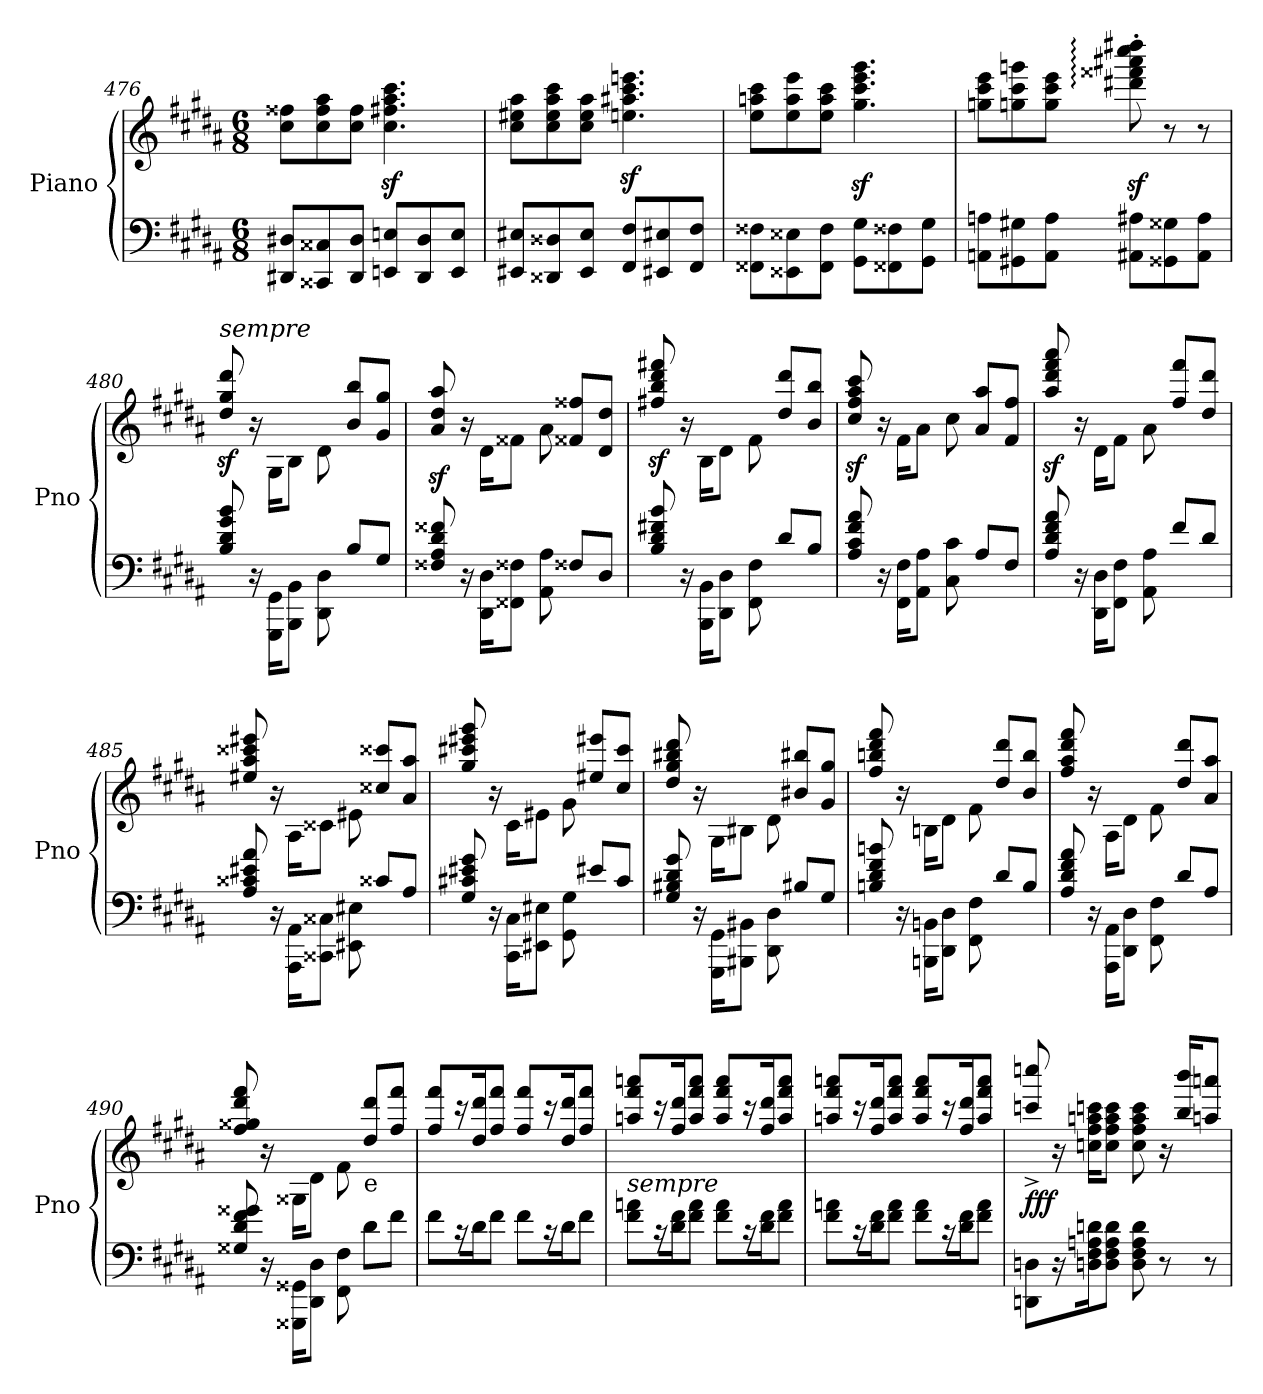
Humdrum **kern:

**kern	**kern	**dynam
*part1	*part1	*part1
*staff2	*staff1	*staff1/2
*I"Piano	*	*
*I'Pno	*	*
*clefF4	*clefG2	*
*k[f#c#g#d#a#]	*k[f#c#g#d#a#]	*
*M6/8	*M6/8	*
=476	=476	=476
8DD#X/ 8D#X/L	8cc#\ 8ff##X\L	.
8CC##X/ 8C##X/	8cc#\ 8ff##\ 8aa#\	.
8DD#/ 8D#/J	8cc#\ 8ff##\J	.
8EEn/ 8En/L	4.cc#\z< 4.ff#X\z< 4.aa#\z< 4.ccc#\z<	.
8DD#/ 8D#/	.	.
8EE/ 8E/J	.	.
=477	=477	=477
8EE#X/ 8E#X/L	8cc#\ 8ee#X\ 8aa#\L	.
8DD##X/ 8D##X/	8cc#\ 8ee#\ 8aa#\ 8ccc#\	.
8EE#/ 8E#/J	8cc#\ 8ee#\ 8aa#\J	.
8FF#/ 8F#/L	4.een\z< 4.aa#X\z< 4.ccc#\z< 4.eeen\z<	.
8EE#X/ 8E#X/	.	.
8FF#/ 8F#/J	.	.
=478	=478	=478
8FF##X\ 8F##X\L	8ee\ 8aan\ 8ccc#\L	.
8EE##X\ 8E##X\	8ee\ 8aa\ 8eee\	.
8FF##\ 8F##\J	8ee\ 8aa\ 8ccc#\J	.
8GG#\ 8G#\L	4.gg#\z< 4.ccc#\z< 4.eee\z< 4.ggg#\z<	.
8FF##X\ 8F##X\	.	.
8GG#\ 8G#\J	.	.
!!LO:LB:g=z
=479	=479	=479
8AAn\ 8An\L	8ggn\ 8ccc#\ 8eee\L	.
8GG#X\ 8G#X\	8ggn\ 8ccc#\ 8gggn\	.
8AA\ 8A\J	8gg\ 8ccc#\ 8eee\J	.
8AA#X\ 8A#X\L	8ddd#X\z<:' 8fff##X\z<:' 8aaa#X\z<:' 8cccc#\z<:' 8dddd#X\z<:'	.
8GG##X\ 8G##X\	8r	.
8AA#\ 8A#\J	8r	.
=480	=480	=480
!	!LO:TX:a:i:t=sempre	!
8B/ 8d#/ 8g#/ 8b/	8dd#/z< 8gg#/z< 8ddd#/z<	.
16r	16r	.
16GGG#\ 16GG#\KL	16G#\KL	.
8BBB\ 8BB\J	8B\J	.
8DD#\ 8D#\	8d#\	.
8B/L	8b/ 8bb/L	.
8G#/J	8g#/ 8gg#/J	.
=481	=481	=481
8F##X/ 8A#/ 8d#/ 8f##X/	8a#/z< 8dd#/z< 8aa#/z<	.
16r	16r	.
16DD#\ 16D#\KL	16d#\KL	.
8FF##X\ 8F##X\J	8f##X\J	.
8AA#\ 8A#\	8a#\	.
8F##X/L	8f##X/ 8ff##X/L	.
8D#/J	8d#/ 8dd#/J	.
=482	=482	=482
8B/ 8d#/ 8f#X/ 8b/	8ff#X/z< 8bb/z< 8ddd#/z< 8fff#X/z<	.
16r	16r	.
16BBB\ 16BB\KL	16B\KL	.
8DD#\ 8D#\J	8d#\J	.
8FF#\ 8F#\	8f#\	.
8d#/L	8dd#/ 8ddd#/L	.
8B/J	8b/ 8bb/J	.
!!LO:LB:g=z
=483	=483	=483
8A#/ 8c#/ 8f#/ 8a#/	8cc#/z< 8ff#/z< 8aa#/z< 8ccc#/z<	.
16r	16r	.
16FF#\ 16F#\KL	16f#\KL	.
8AA#\ 8A#\J	8a#\J	.
8C#\ 8c#\	8cc#\	.
8A#/L	8a#/ 8aa#/L	.
8F#/J	8f#/ 8ff#/J	.
=484	=484	=484
!	!	!LO:DY:b=2
8A#/ 8d#/ 8f#/ 8a#/	8aa#/z< 8ddd#/z< 8fff#/z< 8aaa#/z<	other-dynamics
16r	16r	.
16DD#\ 16D#\KL	16d#\KL	.
8FF#\ 8F#\J	8f#\J	.
8AA#\ 8A#\	8a#\	.
8f#/L	8ff#/ 8fff#/L	.
8d#/J	8dd#/ 8ddd#/J	.
=485	=485	=485
!	!	!LO:DY:b
8A#/ 8c##X/ 8e#X/ 8a#/	8ee#X/ 8aa#/ 8ccc##X/ 8eee#X/	other-dynamics
16r	16r	.
16AAA#\ 16AA#\KL	16A#\KL	.
8CC##X\ 8C##X\J	8c##X\J	.
8EE#X\ 8E#X\	8e#X\	.
8c##X/L	8cc##X/ 8ccc##X/L	.
8A#/J	8a#/ 8aa#/J	.
=486	=486	=486
8G#/ 8c#X/ 8e#X/ 8g#/	8gg#/ 8ccc#X/ 8eee#X/ 8ggg#/	.
16r	16r	.
16CC#\ 16C#\KL	16c#\KL	.
8EE#X\ 8E#X\J	8e#X\J	.
8GG#\ 8G#\	8g#\	.
8e#X/L	8ee#X/ 8eee#X/L	.
8c#/J	8cc#/ 8ccc#/J	.
!!LO:LB:g=z
=487	=487	=487
8G#/ 8B#X/ 8d#/ 8g#/	8dd#/ 8gg#/ 8bb#X/ 8ddd#/	.
16r	16r	.
16GGG#\ 16GG#\KL	16G#\KL	.
8BBB#X\ 8BB#X\J	8B#X\J	.
8DD#\ 8D#\	8d#\	.
8B#X/L	8b#X/ 8bb#X/L	.
8G#/J	8g#/ 8gg#/J	.
=488	=488	=488
8Bn/ 8d#/ 8f#/ 8bn/	8ff#/ 8bbn/ 8ddd#/ 8fff#/	.
16r	16r	.
16BBBn\ 16BBn\KL	16Bn\KL	.
8DD#\ 8D#\J	8d#\J	.
8FF#\ 8F#\	8f#\	.
8d#/L	8dd#/ 8ddd#/L	.
8B/J	8b/ 8bb/J	.
=489	=489	=489
8A#/ 8d#/ 8f#/ 8a#/	8ff#/ 8aa#/ 8ddd#/ 8fff#/	.
16r	16r	.
16AAA#\ 16AA#\KL	16A#\KL	.
8DD#\ 8D#\J	8d#\J	.
8FF#\ 8F#\	8f#\	.
8d#/L	8dd#/ 8ddd#/L	.
8A#/J	8a#/ 8aa#/J	.
=490	=490	=490
8G##X/ 8d#/ 8f#/ 8g##X/	8ff#/ 8gg##X/ 8ddd#/ 8fff#/	.
16r	16r	.
16GGG##X\ 16GG##X\KL	16G##X\KL	.
8DD#\ 8D#\J	8d#\J	.
8FF#\ 8F#\	8f#\	.
!	!LO:TX:b:t=e	!
8d#\L	8dd#/ 8ddd#/L	.
8f#\J	8ff#/ 8fff#/J	.
!!LO:PB:g=z
=491	=491	=491
!	!	!LO:DY:b
8f#\L	8ff#/ 8fff#/L	other-dynamics
16rc	16rccc	.
16d#\K	16dd#/ 16ddd#/K	.
8f#\J	8ff#/ 8fff#/J	.
8f#\L	8ff#/ 8fff#/L	.
16rc	16rccc	.
16d#\K	16dd#/ 16ddd#/K	.
8f#\J	8ff#/ 8fff#/J	.
=492	=492	=492
!LO:TX:a:i:t=sempre	!	!
8f#\ 8an\L	8aan/ 8fff#/ 8aaan/L	.
16rc	16rccc	.
16d#\ 16f#\K	16ff#/ 16ddd#/K	.
8f#\ 8a\J	8aa/ 8fff#/ 8aaa/J	.
8f#\ 8a\L	8aa/ 8fff#/ 8aaa/L	.
16rc	16rccc	.
16d#\ 16f#\K	16ff#/ 16ddd#/K	.
8f#\ 8a\J	8aa/ 8fff#/ 8aaa/J	.
=493	=493	=493
8f#\ 8an\L	8aan/ 8fff#/ 8aaan/L	.
16rc	16rccc	.
16d#\ 16f#\K	16ff#/ 16ddd#/K	.
8f#\ 8a\J	8aa/ 8fff#/ 8aaa/J	.
8f#\ 8a\L	8aa/ 8fff#/ 8aaa/L	.
16rc	16rccc	.
16d#\ 16f#\K	16ff#/ 16ddd#/K	.
8f#\ 8a\J	8aa/ 8fff#/ 8aaa/J	.
=494	=494	=494
!	!	!LO:DY:b
8DDn\ 8Dn\L	8cccn/^ 8ccccn/^	fff
16r	16r	.
16Dn\ 16F#\ 16An\ 16dn\K	16ccn\ 16ff#\ 16aan\ 16cccn\KL	.
8D\ 8F#\ 8A\ 8d\J	8cc\ 8ff#\ 8aa\ 8ccc\J	.
8D\ 8F#\ 8A\ 8d\	8cc\ 8ff#\ 8aa\ 8ccc\	.
8r	16r	.
.	16bb/ 16bbb/KL	.
8r	8aan/ 8aaan/J	.
=	=	=
*-	*-	*-
